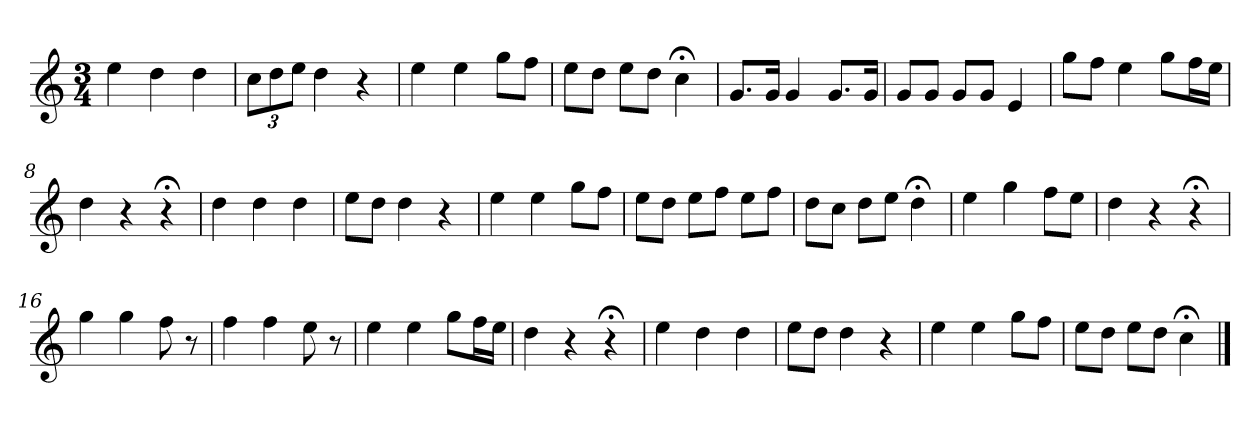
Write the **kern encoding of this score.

**kern
*part1
*staff1
*k[]
*C:
*M3/4
*MM120
=1
4ee
4dd
4dd
=2
12ccL
12dd
12eeJ
4dd
4r
=3
4ee
4ee
8ggL
8ffJ
=4
8eeL
8ddJ
8eeL
8ddJ
4cc;<
=5
8.gL
16gJk
4g
8.gL
16gJk
=6
8gL
8gJ
8gL
8gJ
4e
=7
8ggL
8ffJ
4ee
8ggL
16ffL
16eeJJ
=8
4dd
4r
4r;<
=9
4dd
4dd
4dd
=10
8eeL
8ddJ
4dd
4r
=11
4ee
4ee
8ggL
8ffJ
=12
8eeL
8ddJ
8eeL
8ffJ
8eeL
8ffJ
=13
8ddL
8ccJ
8ddL
8eeJ
4dd;<
=14
4ee
4gg
8ffL
8eeJ
=15
4dd
4r
4r;<
=16
4gg
4gg
8ff
8r
=17
4ff
4ff
8ee
8r
=18
4ee
4ee
8ggL
16ffL
16eeJJ
=19
4dd
4r
4r;<
=20
4ee
4dd
4dd
=21
8eeL
8ddJ
4dd
4r
=22
4ee
4ee
8ggL
8ffJ
=23
8eeL
8ddJ
8eeL
8ddJ
4cc;<
==
*-
